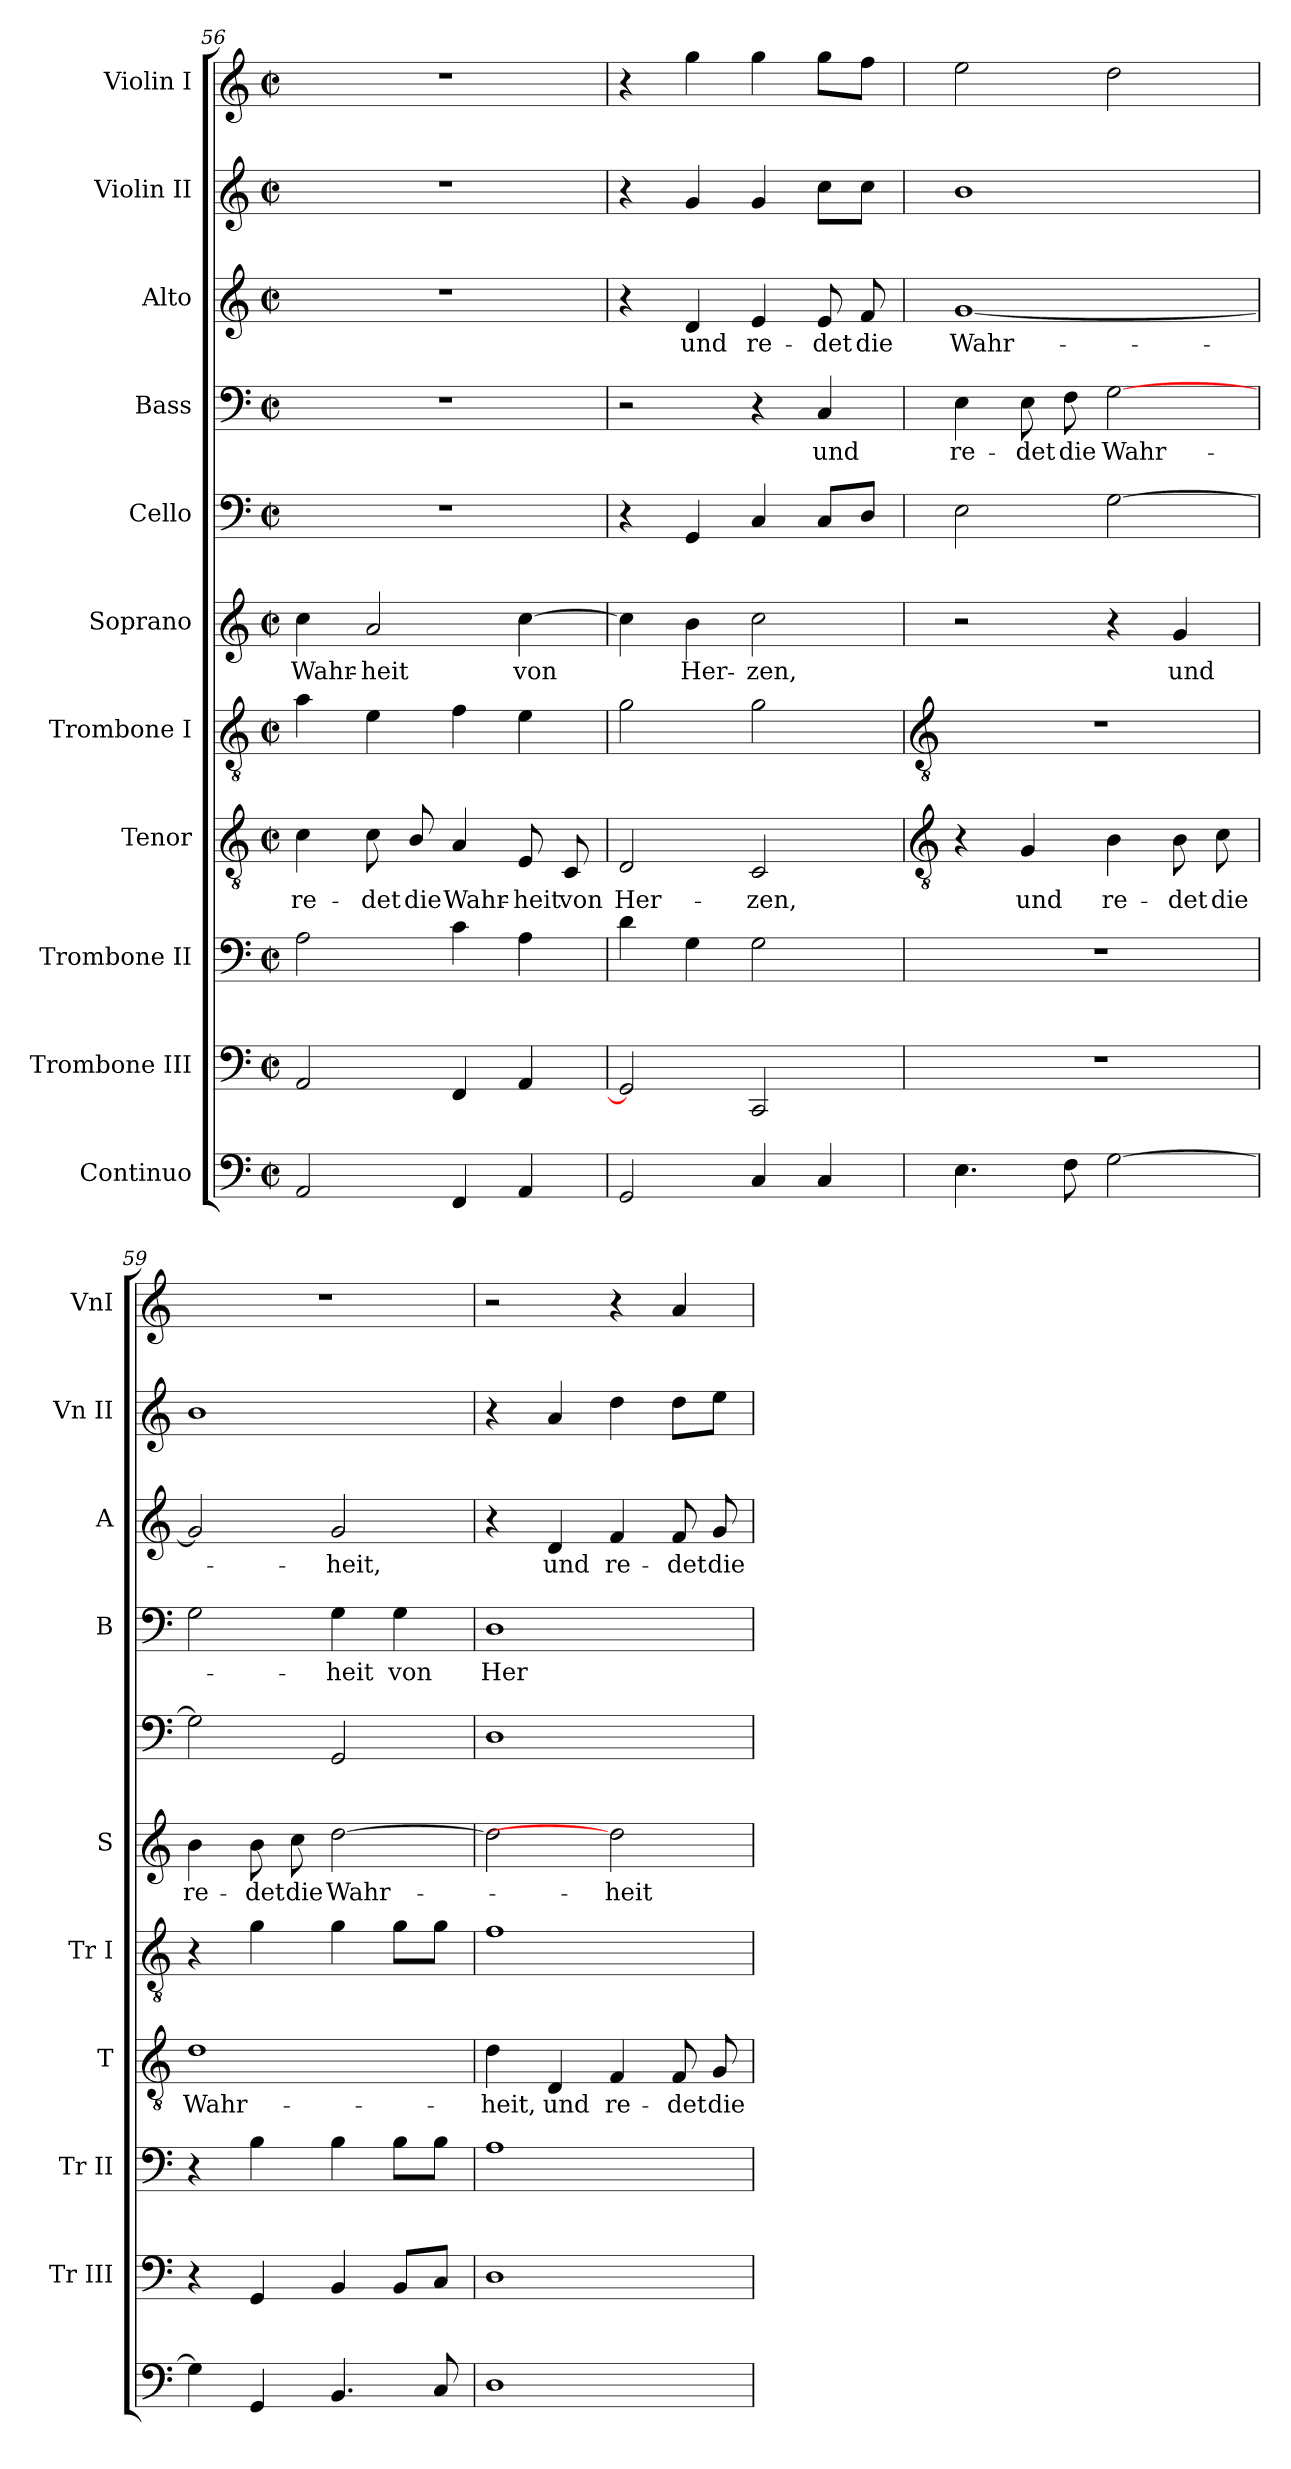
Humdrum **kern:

**kern	**kern	**kern	**kern	**text	**kern	**kern	**text	**kern	**kern	**text	**kern	**text	**kern	**kern
*part11	*part10	*part9	*part8	*part8	*part7	*part6	*part6	*part5	*part4	*part4	*part3	*part3	*part2	*part1
*staff11	*staff10	*staff9	*staff8	*staff8	*staff7	*staff6	*staff6	*staff5	*staff4	*staff4	*staff3	*staff3	*staff2	*staff1
*I"Continuo	*I"Trombone III	*I"Trombone II	*I"Tenor	*	*I"Trombone I	*I"Soprano	*	*I"Cello	*I"Bass	*	*I"Alto	*	*I"Violin II	*I"Violin I
*	*I'Tr III	*I'Tr II	*I'T	*	*I'Tr I	*I'S	*	*	*I'B	*	*I'A	*	*I'Vn II	*I'VnI
*clefF4	*clefF4	*clefF4	*clefGv2	*	*clefGv2	*clefG2	*	*clefF4	*clefF4	*	*clefG2	*	*clefG2	*clefG2
*k[]	*k[]	*k[]	*k[]	*	*k[]	*k[]	*	*k[]	*k[]	*	*k[]	*	*k[]	*k[]
*C:	*C:	*C:	*C:	*	*C:	*C:	*	*C:	*C:	*	*C:	*	*C:	*C:
*M2/2	*M2/2	*M2/2	*M2/2	*	*M2/2	*M2/2	*	*M2/2	*M2/2	*	*M2/2	*	*M2/2	*M2/2
*met(c|)	*met(c|)	*met(c|)	*met(c|)	*	*met(c|)	*met(c|)	*	*met(c|)	*met(c|)	*	*met(c|)	*	*met(c|)	*met(c|)
=56	=56	=56	=56	=56	=56	=56	=56	=56	=56	=56	=56	=56	=56	=56
!	!	!	!	!LO:LY:b	!	!	!LO:LY:b	!	!	!	!	!	!	!
2AA	2AA	2A	4c	re-	4a	4cc	Wahr-	1r	1r	.	1r	.	1r	1r
!	!	!	!	!LO:LY:b	!	!	!LO:LY:b	!	!	!	!	!	!	!
.	.	.	8c	-det	4e	2a	-heit	.	.	.	.	.	.	.
!	!	!	!	!LO:LY:b	!	!	!	!	!	!	!	!	!	!
.	.	.	8B/	die	.	.	.	.	.	.	.	.	.	.
!	!	!	!	!LO:LY:b	!	!	!	!	!	!	!	!	!	!
4FF	4FF	4c	4A	Wahr-	4f	.	.	.	.	.	.	.	.	.
!	!	!	!	!LO:LY:b	!	!	!LO:LY:b	!	!	!	!	!	!	!
4AA	4AA	4A	8E	-heit	4e	[4cc	von	.	.	.	.	.	.	.
!	!	!	!	!LO:LY:b	!	!	!	!	!	!	!	!	!	!
.	.	.	8C	von	.	.	.	.	.	.	.	.	.	.
=57	=57	=57	=57	=57	=57	=57	=57	=57	=57	=57	=57	=57	=57	=57
!	!	!	!	!LO:LY:b	!	!	!	!	!	!	!	!	!	!
2GG	2GG]	4d	2D	Her-	2g	4cc]	.	4r	2r	.	4r	.	4r	4r
!	!	!	!	!	!	!	!LO:LY:b	!	!	!	!	!LO:LY:b	!	!
.	.	4G	.	.	.	4b	Her-	4GG	.	.	4d	und	4g	4gg
!	!	!	!	!LO:LY:b	!	!	!LO:LY:b	!	!	!	!	!LO:LY:b	!	!
4C	2CC	2G	2C	-zen,	2g	2cc	-zen,	4C	4r	.	4e	re-	4g	4gg
!	!	!	!	!	!	!	!	!	!	!LO:LY:b	!	!LO:LY:b	!	!
4C	.	.	.	.	.	.	.	8CL	4C	und	8e	-det	8ccL	8ggL
!	!	!	!	!	!	!	!	!	!	!	!	!LO:LY:b	!	!
.	.	.	.	.	.	.	.	8DJ	.	.	8f	die	8ccJ	8ffJ
!!LO:LB:g=z
=58	=58	=58	=58	=58	=58	=58	=58	=58	=58	=58	=58	=58	=58	=58
*	*	*	*clefGv2	*	*clefGv2	*	*	*	*	*	*	*	*	*
!	!	!	!	!	!	!	!	!	!	!LO:LY:b	!	!LO:LY:b	!	!
4.E	1r	1r	4r	.	1r	2r	.	2E	4E	re-	[1g	Wahr-	1b	2ee
!	!	!	!	!LO:LY:b	!	!	!	!	!	!LO:LY:b	!	!	!	!
.	.	.	4G	und	.	.	.	.	8E	-det	.	.	.	.
!	!	!	!	!	!	!	!	!	!	!LO:LY:b	!	!	!	!
8F	.	.	.	.	.	.	.	.	8F	die	.	.	.	.
!	!	!	!	!LO:LY:b	!	!	!	!	!	!LO:LY:b	!	!	!	!
[2G	.	.	4B	re-	.	4r	.	[2G	[2G	Wahr-	.	.	.	2dd
!	!	!	!	!LO:LY:b	!	!	!LO:LY:b	!	!	!	!	!	!	!
.	.	.	8B	-det	.	4g	und	.	.	.	.	.	.	.
!	!	!	!	!LO:LY:b	!	!	!	!	!	!	!	!	!	!
.	.	.	8c	die	.	.	.	.	.	.	.	.	.	.
=59	=59	=59	=59	=59	=59	=59	=59	=59	=59	=59	=59	=59	=59	=59
!	!	!	!	!LO:LY:b	!	!	!LO:LY:b	!	!	!	!	!	!	!
4G]	4r	4r	1d	Wahr-	4r	4b	re-	2G]	2G	.	2g]	.	1b	1r
!	!	!	!	!	!	!	!LO:LY:b	!	!	!	!	!	!	!
4GG	4GG	4B	.	.	4g	8b	-det	.	.	.	.	.	.	.
!	!	!	!	!	!	!	!LO:LY:b	!	!	!	!	!	!	!
.	.	.	.	.	.	8cc	die	.	.	.	.	.	.	.
!	!	!	!	!	!	!	!LO:LY:b	!	!	!LO:LY:b	!	!LO:LY:b	!	!
4.BB	4BB	4B	.	.	4g	[2dd	Wahr-	2GG	4G	heit	2g	heit,	.	.
!	!	!	!	!	!	!	!	!	!	!LO:LY:b	!	!	!	!
.	8BBL	8BL	.	.	8gL	.	.	.	4G	von	.	.	.	.
8C	8CJ	8BJ	.	.	8gJ	.	.	.	.	.	.	.	.	.
=60	=60	=60	=60	=60	=60	=60	=60	=60	=60	=60	=60	=60	=60	=60
!	!	!	!	!LO:LY:b	!	!	!	!	!	!LO:LY:b	!	!	!	!
1D	1D	1A	4d	-heit,	1f	2dd]	.	1D	1D	Her-	4r	.	4r	2r
!	!	!	!	!LO:LY:b	!	!	!	!	!	!	!	!LO:LY:b	!	!
.	.	.	4D	und	.	.	.	.	.	.	4d	und	4a	.
!	!	!	!	!LO:LY:b	!	!	!LO:LY:b	!	!	!	!	!LO:LY:b	!	!
.	.	.	4F	re-	.	2dd]	heit	.	.	.	4f	re-	4dd	4r
!	!	!	!	!LO:LY:b	!	!	!	!	!	!	!	!LO:LY:b	!	!
.	.	.	8F	-det	.	.	.	.	.	.	8f	-det	8ddL	4a
!	!	!	!	!LO:LY:b	!	!	!	!	!	!	!	!LO:LY:b	!	!
.	.	.	8G	die	.	.	.	.	.	.	8g	die	8eeJ	.
=	=	=	=	=	=	=	=	=	=	=	=	=	=	=
*-	*-	*-	*-	*-	*-	*-	*-	*-	*-	*-	*-	*-	*-	*-
